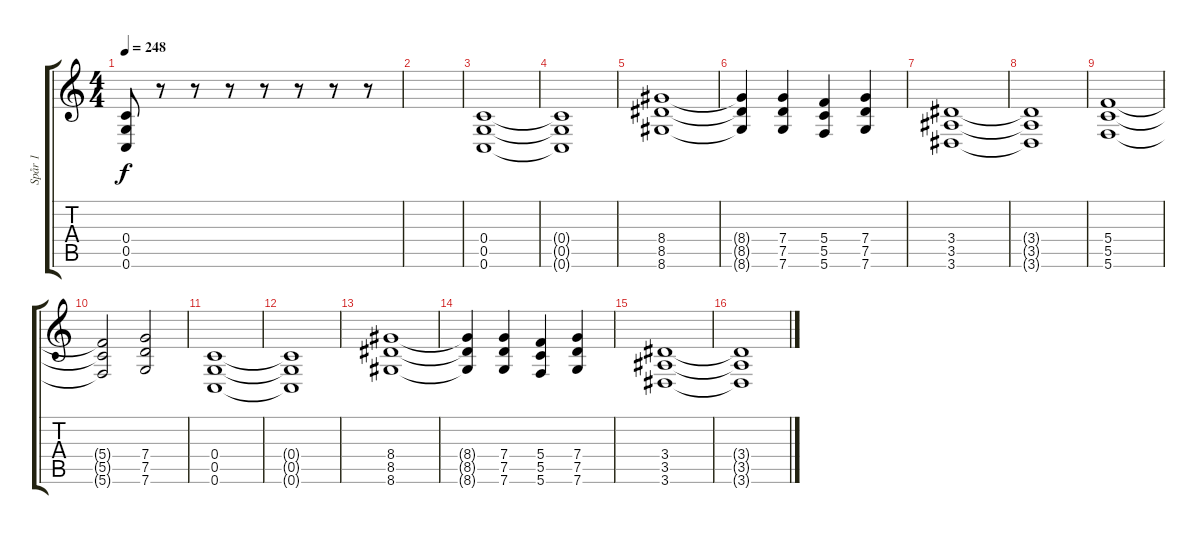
\track ("Spår 1" "Spår 1") {instrument distortionguitar}
\staff {score tabs}
\tuning (D4 A3 F3 C3 G2 C2) {hide}
\ts (4 4)
\tempo 248
\clef g2
\ks c
(0.4 0.5 0.6).8{dy f} r.8 r.8 r.8 r.8 r.8 r.8 r.8 |
|
(0.4 0.5 0.6).1 |
(0.4{t} 0.5{t} 0.6{t}).1 |
(8.4 8.5 8.6).1 |
(8.4{t} 8.5{t} 8.6{t}).4 (7.4 7.5 7.6).4 (5.4 5.5 5.6).4 (7.4 7.5 7.6).4 |
(3.4 3.5 3.6).1 |
(3.4{t} 3.5{t} 3.6{t}).1 |
(5.4 5.5 5.6).1 |
(5.4{t} 5.5{t} 5.6{t}).2 (7.4 7.5 7.6).2 |
(0.4 0.5 0.6).1 |
(0.4{t} 0.5{t} 0.6{t}).1 |
(8.4 8.5 8.6).1 |
(8.4{t} 8.5{t} 8.6{t}).4 (7.4 7.5 7.6).4 (5.4 5.5 5.6).4 (7.4 7.5 7.6).4 |
(3.4 3.5 3.6).1 |
(3.4{t} 3.5{t} 3.6{t}).1
